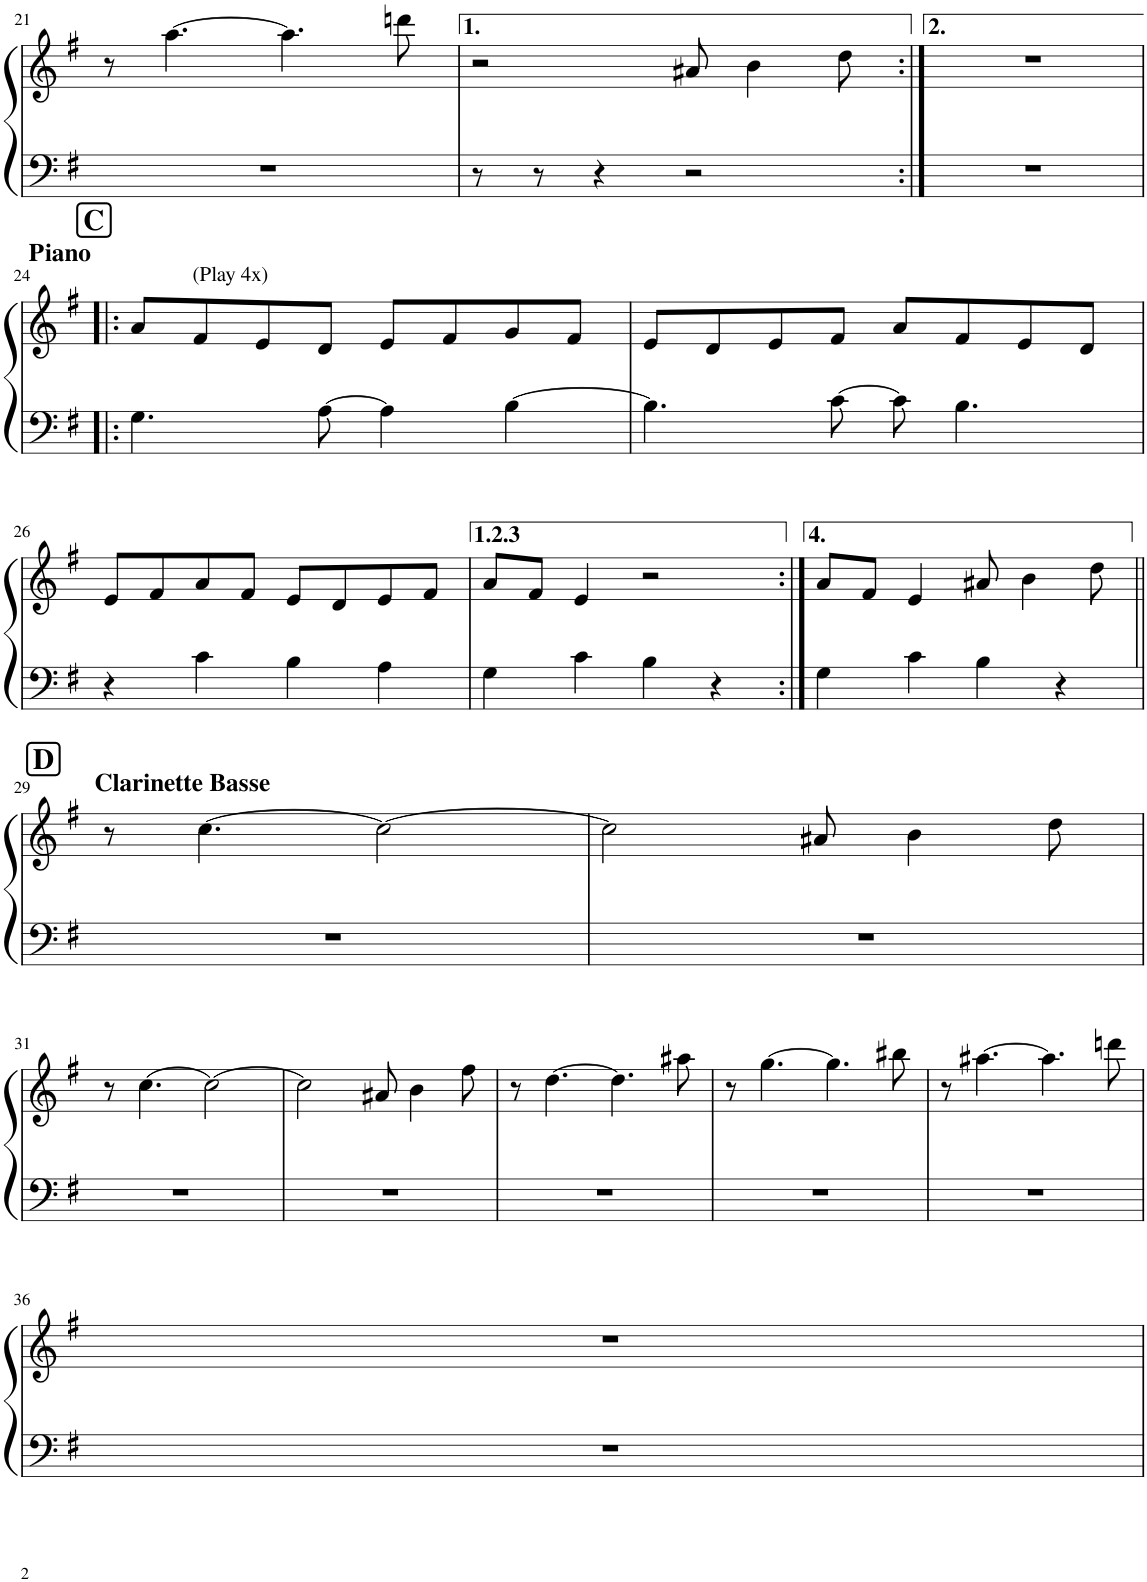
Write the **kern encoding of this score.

**kern	**kern
*part1	*part1
*staff2	*staff1
*I"Piano	*
*I'Pia.	*
!!LO:PB:g=z
*clefF4	*clefG2
*Trd8c14	*Trd8c14
*k[f#]	*k[f#]
*M4/4	*M4/4
=21	=21
1r	8r
.	[4.aa\
.	4.aa\]
.	8dddn\
=22	=22
8r	2r
8r	.
4r	.
2r	8a#X/
.	4b\
.	8dd\
=23:|!	=23:|!
1r	1r
!!LO:LB:g=z
!!LO:REH:place=s1:a:B:cj:fs=14:t=C
=24!|:	=24!|:
!	!LO:TX:a:B:t=Piano
4.G\	8a/L
!	!LO:TX:a:t=(Play 4x)
.	8f#/
.	8e/
[8A\	8d/J
4A\]	8e/L
.	8f#/
[4B\	8g/
.	8f#/J
=25	=25
4.B\]	8e/L
.	8d/
.	8e/
[8c\	8f#/J
8c\]	8a/L
4.B\	8f#/
.	8e/
.	8d/J
!!LO:LB:g=z
=26	=26
4r	8e/L
.	8f#/
4c\	8a/
.	8f#/J
4B\	8e/L
.	8d/
4A\	8e/
.	8f#/J
=27	=27
4G\	8a/L
.	8f#/J
4c\	4e/
4B\	2r
4r	.
=28:|!	=28:|!
4G\	8a/L
.	8f#/J
4c\	4e/
4B\	8a#X/
.	4b\
4r	.
.	8dd\
!!LO:LB:g=z
!!LO:REH:place=s1:a:B:cj:fs=14:t=D
=29||	=29||
!	!LO:TX:a:B:t=Clarinette Basse
1r	8r
.	[4.cc\
.	2cc\_
=30	=30
1r	2cc\]
.	8a#X/
.	4b\
.	8dd\
!!LO:LB:g=z
=31	=31
1r	8r
.	[4.cc\
.	2cc\_
=32	=32
1r	2cc\]
.	8a#X/
.	4b\
.	8ff#\
=33	=33
1r	8r
.	[4.dd\
.	4.dd\]
.	8aa#X\
=34	=34
1r	8r
.	[4.gg\
.	4.gg\]
.	8bb#X\
=35	=35
1r	8r
.	[4.aa#X\
.	4.aa#\]
.	8dddn\
!!LO:LB:g=z
=36	=36
1r	1r
=	=
*-	*-
